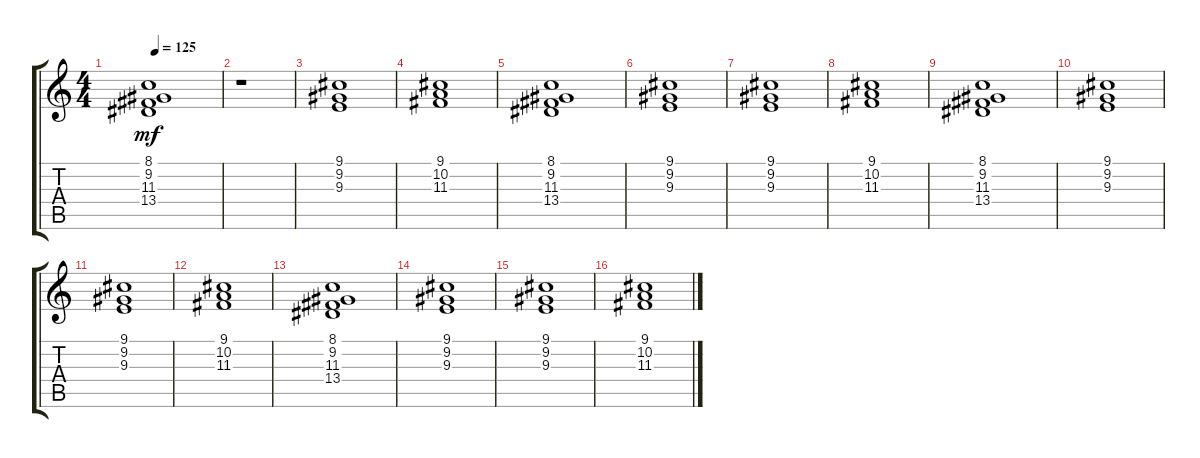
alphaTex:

\track "" {instrument pad3polysynth}
\staff {score tabs}
\tuning (E4 B3 G3 D3 A2 E2) {hide}
\ts (4 4)
\tempo 125
\clef g2
\ks c
(8.1 9.2 11.3 13.4).1{dy mf} |
r.1 |
(9.1 9.2 9.3).1 |
(9.1 10.2 11.3).1 |
(8.1 9.2 11.3 13.4).1 |
(9.1 9.2 9.3).1 |
(9.1 9.2 9.3).1 |
(9.1 10.2 11.3).1 |
(8.1 9.2 11.3 13.4).1 |
(9.1 9.2 9.3).1 |
(9.1 9.2 9.3).1 |
(9.1 10.2 11.3).1 |
(8.1 9.2 11.3 13.4).1 |
(9.1 9.2 9.3).1 |
(9.1 9.2 9.3).1 |
(9.1 10.2 11.3).1
